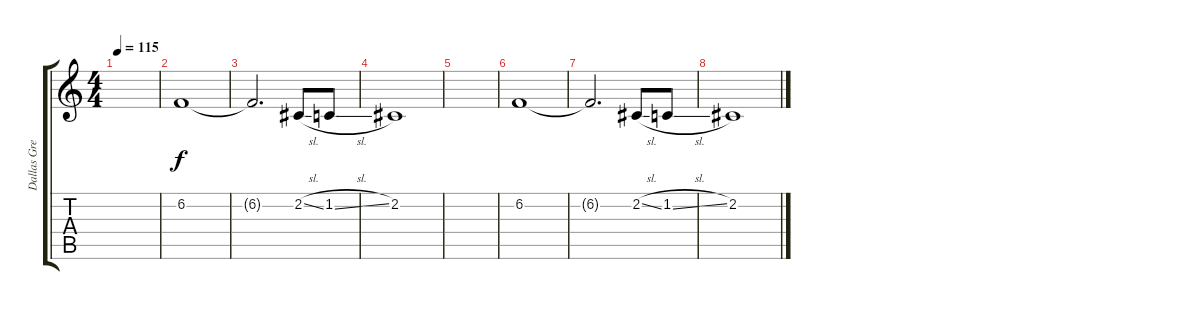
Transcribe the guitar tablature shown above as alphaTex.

\track ("Dallas Green - Vocals" "Dallas Gre") {instrument lead6voice}
\staff {score tabs}
\tuning (E4 B3 G3 D3 A2 E2) {hide}
\ts (4 4)
\tempo 115
\clef g2
\ks c
|
6.2.1 |
6.2{t}.2{d} 2.2{sl}.8 1.2{sl}.8 |
2.2.1 |
|
6.2.1 |
6.2{t}.2{d} 2.2{sl}.8 1.2{sl}.8 |
2.2.1
